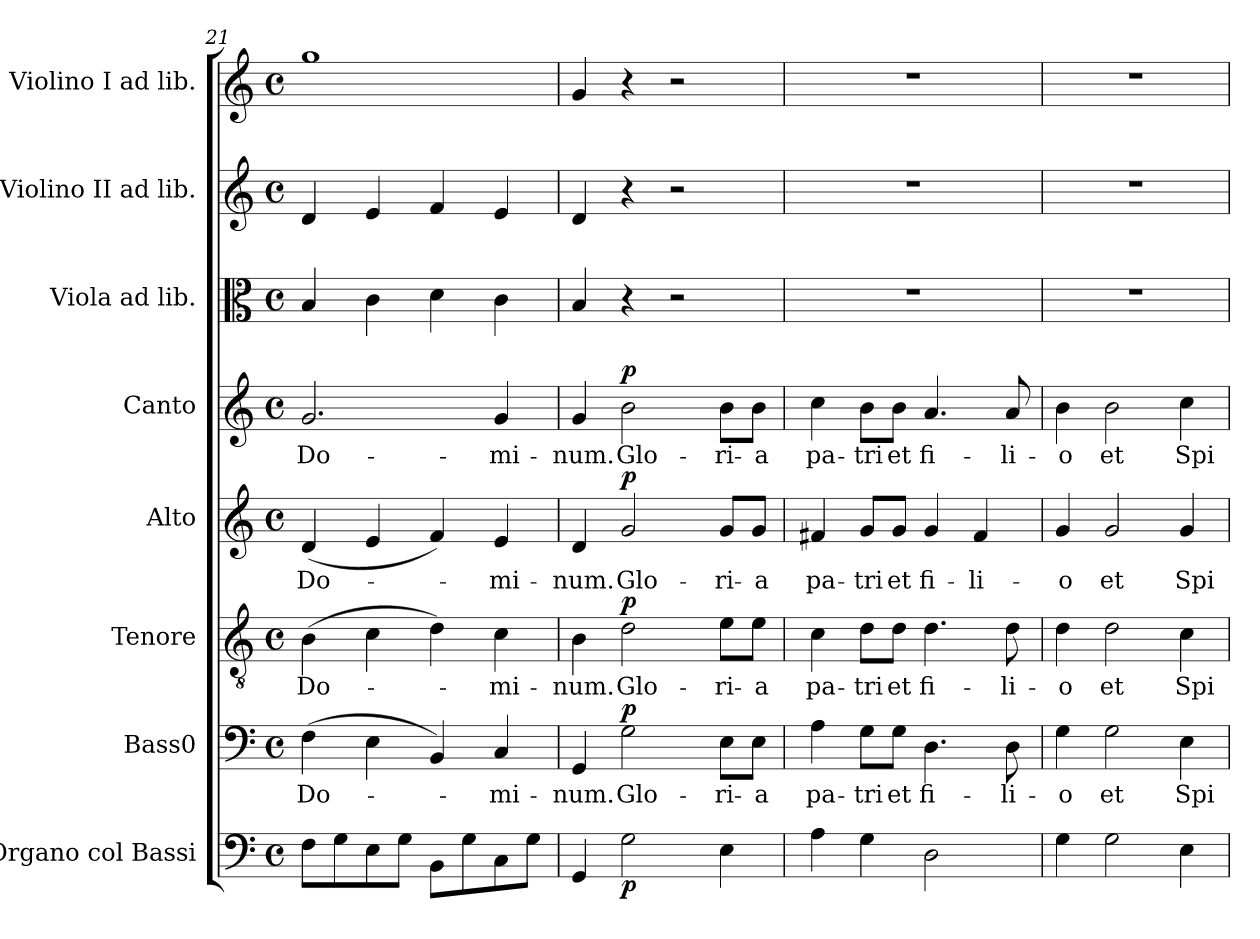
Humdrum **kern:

**kern	**dynam	**kern	**text	**dynam	**kern	**text	**dynam	**kern	**text	**dynam	**kern	**text	**dynam	**kern	**kern	**kern
*part8	*part8	*part7	*part7	*part7	*part6	*part6	*part6	*part5	*part5	*part5	*part4	*part4	*part4	*part3	*part2	*part1
*staff8	*staff8	*staff7	*staff7	*staff7	*staff6	*staff6	*staff6	*staff5	*staff5	*staff5	*staff4	*staff4	*staff4	*staff3	*staff2	*staff1
*I"Organo col Bassi	*	*I"Bass0	*	*	*I"Tenore	*	*	*I"Alto	*	*	*I"Canto	*	*	*I"Viola ad lib.	*I"Violino II ad lib.	*I"Violino I ad lib.
*	*	*	*	*	*	*	*	*	*	*	*	*	*	*I'Vla	*I'Vln	*I'Vln
!!LO:LB:g=z
*clefF4	*	*clefF4	*	*	*clefGv2	*	*	*clefG2	*	*	*clefG2	*	*	*clefC3	*clefG2	*clefG2
*k[]	*	*k[]	*	*	*k[]	*	*	*k[]	*	*	*k[]	*	*	*k[]	*k[]	*k[]
*M4/4	*	*M4/4	*	*	*M4/4	*	*	*M4/4	*	*	*M4/4	*	*	*M4/4	*M4/4	*M4/4
*met(c)	*	*met(c)	*	*	*met(c)	*	*	*met(c)	*	*	*met(c)	*	*	*met(c)	*met(c)	*met(c)
=21	=21	=21	=21	=21	=21	=21	=21	=21	=21	=21	=21	=21	=21	=21	=21	=21
!	!	!	!LO:LY:b	!	!	!LO:LY:b	!	!	!LO:LY:b	!	!	!LO:LY:b	!	!	!	!
8F\L	.	(4F\	Do-	.	(4B\	Do-	.	(4d/	Do-	.	2.g/	Do-	.	4B/	4d/	1gg
8G\	.	.	.	.	.	.	.	.	.	.	.	.	.	.	.	.
8E\	.	4E\	.	.	4c\	.	.	4e/	.	.	.	.	.	4c\	4e/	.
8G\J	.	.	.	.	.	.	.	.	.	.	.	.	.	.	.	.
8BB\L	.	4BB/)	.	.	4d\)	.	.	4f/)	.	.	.	.	.	4d\	4f/	.
8G\	.	.	.	.	.	.	.	.	.	.	.	.	.	.	.	.
!	!	!	!LO:LY:b	!	!	!LO:LY:b	!	!	!LO:LY:b	!	!	!LO:LY:b	!	!	!	!
8C\	.	4C/	-mi-	.	4c\	-mi-	.	4e/	-mi-	.	4g/	-mi-	.	4c\	4e/	.
8G\J	.	.	.	.	.	.	.	.	.	.	.	.	.	.	.	.
=22	=22	=22	=22	=22	=22	=22	=22	=22	=22	=22	=22	=22	=22	=22	=22	=22
!	!	!	!LO:LY:b	!	!	!LO:LY:b	!	!	!LO:LY:b	!	!	!LO:LY:b	!	!	!	!
4GG/	.	4GG/	-num.	.	4B\	-num.	.	4d/	-num.	.	4g/	-num.	.	4B/	4d/	4g/
!	!LO:DY:b	!	!LO:LY:b	!LO:DY:a	!	!LO:LY:b	!LO:DY:a	!	!LO:LY:b	!LO:DY:a	!	!LO:LY:b	!LO:DY:a	!	!	!
2G\	p	2G\	Glo-	p	2d\	Glo-	p	2g/	Glo-	p	2b\	Glo-	p	4r	4r	4r
.	.	.	.	.	.	.	.	.	.	.	.	.	.	2r	2r	2r
!	!	!	!LO:LY:b	!	!	!LO:LY:b	!	!	!LO:LY:b	!	!	!LO:LY:b	!	!	!	!
4E\	.	8E\L	-ri-	.	8e\L	-ri-	.	8g/L	-ri-	.	8b\L	-ri-	.	.	.	.
!	!	!	!LO:LY:b	!	!	!LO:LY:b	!	!	!LO:LY:b	!	!	!LO:LY:b	!	!	!	!
.	.	8E\J	-a	.	8e\J	-a	.	8g/J	-a	.	8b\J	-a	.	.	.	.
=23	=23	=23	=23	=23	=23	=23	=23	=23	=23	=23	=23	=23	=23	=23	=23	=23
!	!	!	!LO:LY:b	!	!	!LO:LY:b	!	!	!LO:LY:b	!	!	!LO:LY:b	!	!	!	!
4A\	.	4A\	pa-	.	4c\	pa-	.	4f#X/	pa-	.	4cc\	pa-	.	1r	1r	1r
!	!	!	!LO:LY:b	!	!	!LO:LY:b	!	!	!LO:LY:b	!	!	!LO:LY:b	!	!	!	!
4G\	.	8G\L	-tri	.	8d\L	-tri	.	8g/L	-tri	.	8b\L	-tri	.	.	.	.
!	!	!	!LO:LY:b	!	!	!LO:LY:b	!	!	!LO:LY:b	!	!	!LO:LY:b	!	!	!	!
.	.	8G\J	et	.	8d\J	et	.	8g/J	et	.	8b\J	et	.	.	.	.
!	!	!	!LO:LY:b	!	!	!LO:LY:b	!	!	!LO:LY:b	!	!	!LO:LY:b	!	!	!	!
2D\	.	4.D\	fi-	.	4.d\	fi-	.	4g/	fi-	.	4.a/	fi-	.	.	.	.
!	!	!	!	!	!	!	!	!	!LO:LY:b	!	!	!	!	!	!	!
.	.	.	.	.	.	.	.	4f#/	-li-	.	.	.	.	.	.	.
!	!	!	!LO:LY:b	!	!	!LO:LY:b	!	!	!	!	!	!LO:LY:b	!	!	!	!
.	.	8D\	-li-	.	8d\	-li-	.	.	.	.	8a/	-li-	.	.	.	.
=24	=24	=24	=24	=24	=24	=24	=24	=24	=24	=24	=24	=24	=24	=24	=24	=24
!	!	!	!LO:LY:b	!	!	!LO:LY:b	!	!	!LO:LY:b	!	!	!LO:LY:b	!	!	!	!
4G\	.	4G\	-o	.	4d\	-o	.	4g/	-o	.	4b\	-o	.	1r	1r	1r
!	!	!	!LO:LY:b	!	!	!LO:LY:b	!	!	!LO:LY:b	!	!	!LO:LY:b	!	!	!	!
2G\	.	2G\	et	.	2d\	et	.	2g/	et	.	2b\	et	.	.	.	.
!	!	!	!LO:LY:b	!	!	!LO:LY:b	!	!	!LO:LY:b	!	!	!LO:LY:b	!	!	!	!
4E\	.	4E\	Spi-	.	4c\	Spi-	.	4g/	Spi-	.	4cc\	Spi-	.	.	.	.
=	=	=	=	=	=	=	=	=	=	=	=	=	=	=	=	=
*-	*-	*-	*-	*-	*-	*-	*-	*-	*-	*-	*-	*-	*-	*-	*-	*-
